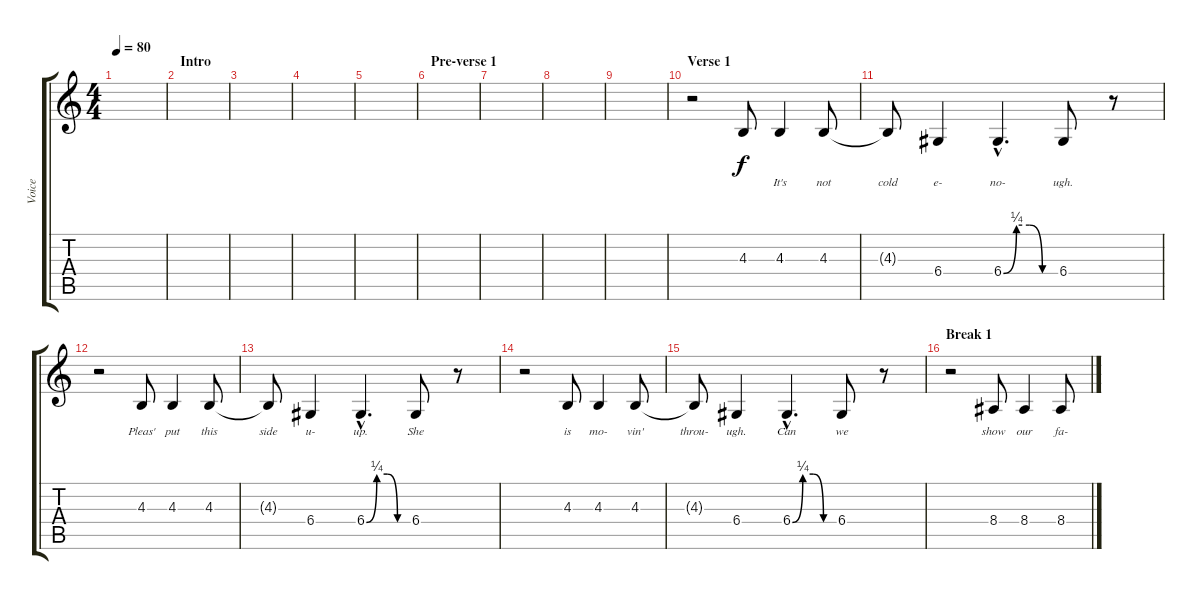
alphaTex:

\track ("Voice" "Voice") {instrument clarinet}
\staff {score tabs}
\tuning (E4 B3 G3 D3 A2 E2) {hide}
\ts (4 4)
\tempo 80
\clef g2
\ks c
|
\section ("" "Intro")
|
|
|
|
\section ("" "Pre-verse 1")
|
|
|
|
\section ("" "Verse 1")
r.2 4.3.8{lyrics (0 "") lyrics (1 "") lyrics (2 "") lyrics (3 "") lyrics (4 "")} 4.3.4{lyrics (0 "It's") lyrics (1 "") lyrics (2 "") lyrics (3 "") lyrics (4 "")} 4.3.8{lyrics (0 "not") lyrics (1 "") lyrics (2 "") lyrics (3 "") lyrics (4 "")} |
4.3{t}.8{lyrics (0 "cold") lyrics (1 "") lyrics (2 "") lyrics (3 "") lyrics (4 "")} 6.4.4{lyrics (0 "e-") lyrics (1 "") lyrics (2 "") lyrics (3 "") lyrics (4 "")} 6.4{be (custom 0 0 15 1 30 1 45 0 60 0) hac}.4{d lyrics (0 "no-") lyrics (1 "") lyrics (2 "") lyrics (3 "") lyrics (4 "")} 6.4.8{lyrics (0 "ugh.") lyrics (1 "") lyrics (2 "") lyrics (3 "") lyrics (4 "")} r.8 |
r.2 4.3.8{lyrics (0 "Pleas'") lyrics (1 "") lyrics (2 "") lyrics (3 "") lyrics (4 "")} 4.3.4{lyrics (0 "put") lyrics (1 "") lyrics (2 "") lyrics (3 "") lyrics (4 "")} 4.3.8{lyrics (0 "this") lyrics (1 "") lyrics (2 "") lyrics (3 "") lyrics (4 "")} |
4.3{t}.8{lyrics (0 "side") lyrics (1 "") lyrics (2 "") lyrics (3 "") lyrics (4 "")} 6.4.4{lyrics (0 "u-") lyrics (1 "") lyrics (2 "") lyrics (3 "") lyrics (4 "")} 6.4{be (custom 0 0 15 1 30 1 45 0 60 0) hac}.4{d lyrics (0 "up.") lyrics (1 "") lyrics (2 "") lyrics (3 "") lyrics (4 "")} 6.4.8{lyrics (0 "She") lyrics (1 "") lyrics (2 "") lyrics (3 "") lyrics (4 "")} r.8 |
r.2 4.3.8{lyrics (0 "is") lyrics (1 "") lyrics (2 "") lyrics (3 "") lyrics (4 "")} 4.3.4{lyrics (0 "mo-") lyrics (1 "") lyrics (2 "") lyrics (3 "") lyrics (4 "")} 4.3.8{lyrics (0 "vin'") lyrics (1 "") lyrics (2 "") lyrics (3 "") lyrics (4 "")} |
4.3{t}.8{lyrics (0 "throu-") lyrics (1 "") lyrics (2 "") lyrics (3 "") lyrics (4 "")} 6.4.4{lyrics (0 "ugh.") lyrics (1 "") lyrics (2 "") lyrics (3 "") lyrics (4 "")} 6.4{be (custom 0 0 15 1 30 1 45 0 60 0) hac}.4{d lyrics (0 "Can") lyrics (1 "") lyrics (2 "") lyrics (3 "") lyrics (4 "")} 6.4.8{lyrics (0 "we") lyrics (1 "") lyrics (2 "") lyrics (3 "") lyrics (4 "")} r.8 |
\section ("" "Break 1")
r.2 8.4.8{lyrics (0 "show") lyrics (1 "") lyrics (2 "") lyrics (3 "") lyrics (4 "")} 8.4.4{lyrics (0 "our") lyrics (1 "") lyrics (2 "") lyrics (3 "") lyrics (4 "")} 8.4.8{lyrics (0 "fa-") lyrics (1 "") lyrics (2 "") lyrics (3 "") lyrics (4 "")}
